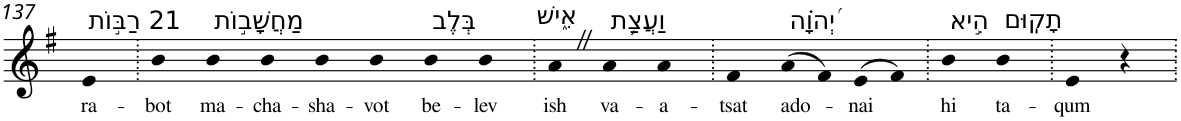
**kern	**text
*part1	*part1
*staff1	*staff1
*I"Piano	*
*I'Pno	*
!!LO:PB:g=z
*clefG2	*
*k[f#]	*
*G:	*
=137	=137
!LO:TX:a:t=21 רַבּ֣וֹת	!
!	!LO:LY:b
4e	ra-
=138.	=138.
!	!LO:LY:b
4b	-bot
!LO:TX:a:t=מַחֲשָׁב֣וֹת	!
!	!LO:LY:b
4b	ma-
!	!LO:LY:b
4b	-cha-
!	!LO:LY:b
4b	-sha-
!	!LO:LY:b
4b	-vot
!LO:TX:a:t=בְּלֶב	!
!	!LO:LY:b
4b	be-
!	!LO:LY:b
4b	-lev
=139.	=139.
!LO:TX:a:t=אִ֑ישׁ	!
!	!LO:LY:b
4aZ	ish
!LO:TX:a:t=וַעֲצַ֥ת	!
!	!LO:LY:b
4a	va-
!	!LO:LY:b
4a	-a-
=140.	=140.
!	!LO:LY:b
4f#	-tsat
!LO:TX:a:t=יְ֝הוָ֗ה	!
!	!LO:LY:b
(>8a	ado-
8f#)	.
!	!LO:LY:b
(>8e	-nai
8f#)	.
=141.	=141.
!LO:TX:a:t=הִ֣יא	!
!	!LO:LY:b
4b	hi
!LO:TX:a:t=תָקֽוּם	!
!	!LO:LY:b
4b	ta-
=142.	=142.
!	!LO:LY:b
4e	-qum
4r	.
=.	=.
*-	*-
